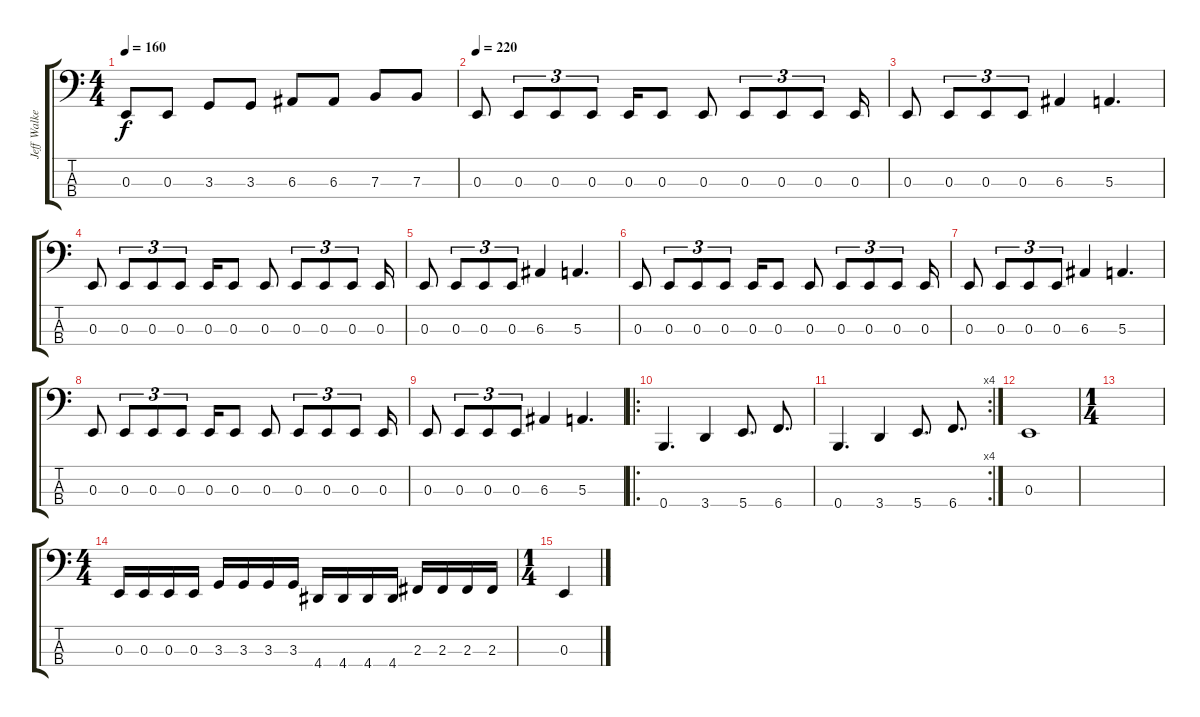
\track ("Jeff Walker" "Jeff Walke") {instrument electricbasspick}
\staff {score tabs}
\tuning (D2 A1 E1 B0) {hide}
\ts (4 4)
\tempo 160
\clef f4
\ks c
0.3.8{dy f} 0.3.8 3.3.8 3.3.8 6.3.8 6.3.8 7.3.8 7.3.8 |
\tempo 220
0.3.8 0.3.8{tu (3 2)} 0.3.8{tu (3 2)} 0.3.8{tu (3 2)} 0.3.16 0.3.8 0.3.8 0.3.8{tu (3 2)} 0.3.8{tu (3 2)} 0.3.8{tu (3 2)} 0.3.16 |
0.3.8 0.3.8{tu (3 2)} 0.3.8{tu (3 2)} 0.3.8{tu (3 2)} 6.3.4 5.3.4{d} |
0.3.8 0.3.8{tu (3 2)} 0.3.8{tu (3 2)} 0.3.8{tu (3 2)} 0.3.16 0.3.8 0.3.8 0.3.8{tu (3 2)} 0.3.8{tu (3 2)} 0.3.8{tu (3 2)} 0.3.16 |
0.3.8 0.3.8{tu (3 2)} 0.3.8{tu (3 2)} 0.3.8{tu (3 2)} 6.3.4 5.3.4{d} |
0.3.8 0.3.8{tu (3 2)} 0.3.8{tu (3 2)} 0.3.8{tu (3 2)} 0.3.16 0.3.8 0.3.8 0.3.8{tu (3 2)} 0.3.8{tu (3 2)} 0.3.8{tu (3 2)} 0.3.16 |
0.3.8 0.3.8{tu (3 2)} 0.3.8{tu (3 2)} 0.3.8{tu (3 2)} 6.3.4 5.3.4{d} |
0.3.8 0.3.8{tu (3 2)} 0.3.8{tu (3 2)} 0.3.8{tu (3 2)} 0.3.16 0.3.8 0.3.8 0.3.8{tu (3 2)} 0.3.8{tu (3 2)} 0.3.8{tu (3 2)} 0.3.16 |
0.3.8 0.3.8{tu (3 2)} 0.3.8{tu (3 2)} 0.3.8{tu (3 2)} 6.3.4 5.3.4{d} |
\ro
0.4.4{d} 3.4.4 5.4.8{d} 6.4.8{d} |
\rc 4
0.4.4{d} 3.4.4 5.4.8{d} 6.4.8{d} |
0.3.1 |
\ts (1 4)
|
\ts (4 4)
0.3.16 0.3.16 0.3.16 0.3.16 3.3.16 3.3.16 3.3.16 3.3.16 4.4.16 4.4.16 4.4.16 4.4.16 2.3.16 2.3.16 2.3.16 2.3.16 |
\ts (1 4)
0.3.4
